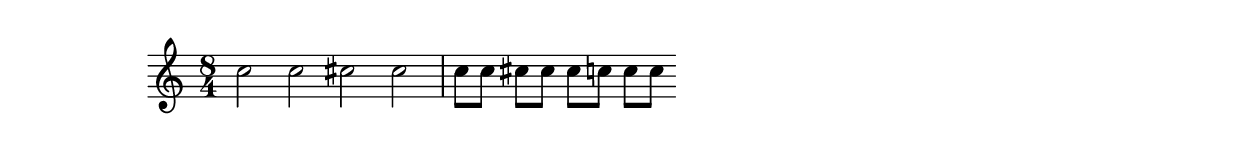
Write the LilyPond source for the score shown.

\version "1.5.68"

\header {
texidoc = "Accidentals sticking out to the left
of a note will take a little more space, but only if the spacing is tight." 
}

\score { \notes \relative c'' {
    \time 8/4
    c2 c2 cis2 cis2 |
    c8 c8 cis8 cis8 cis c c c]
}
\paper { linewidth = -1. }

}

